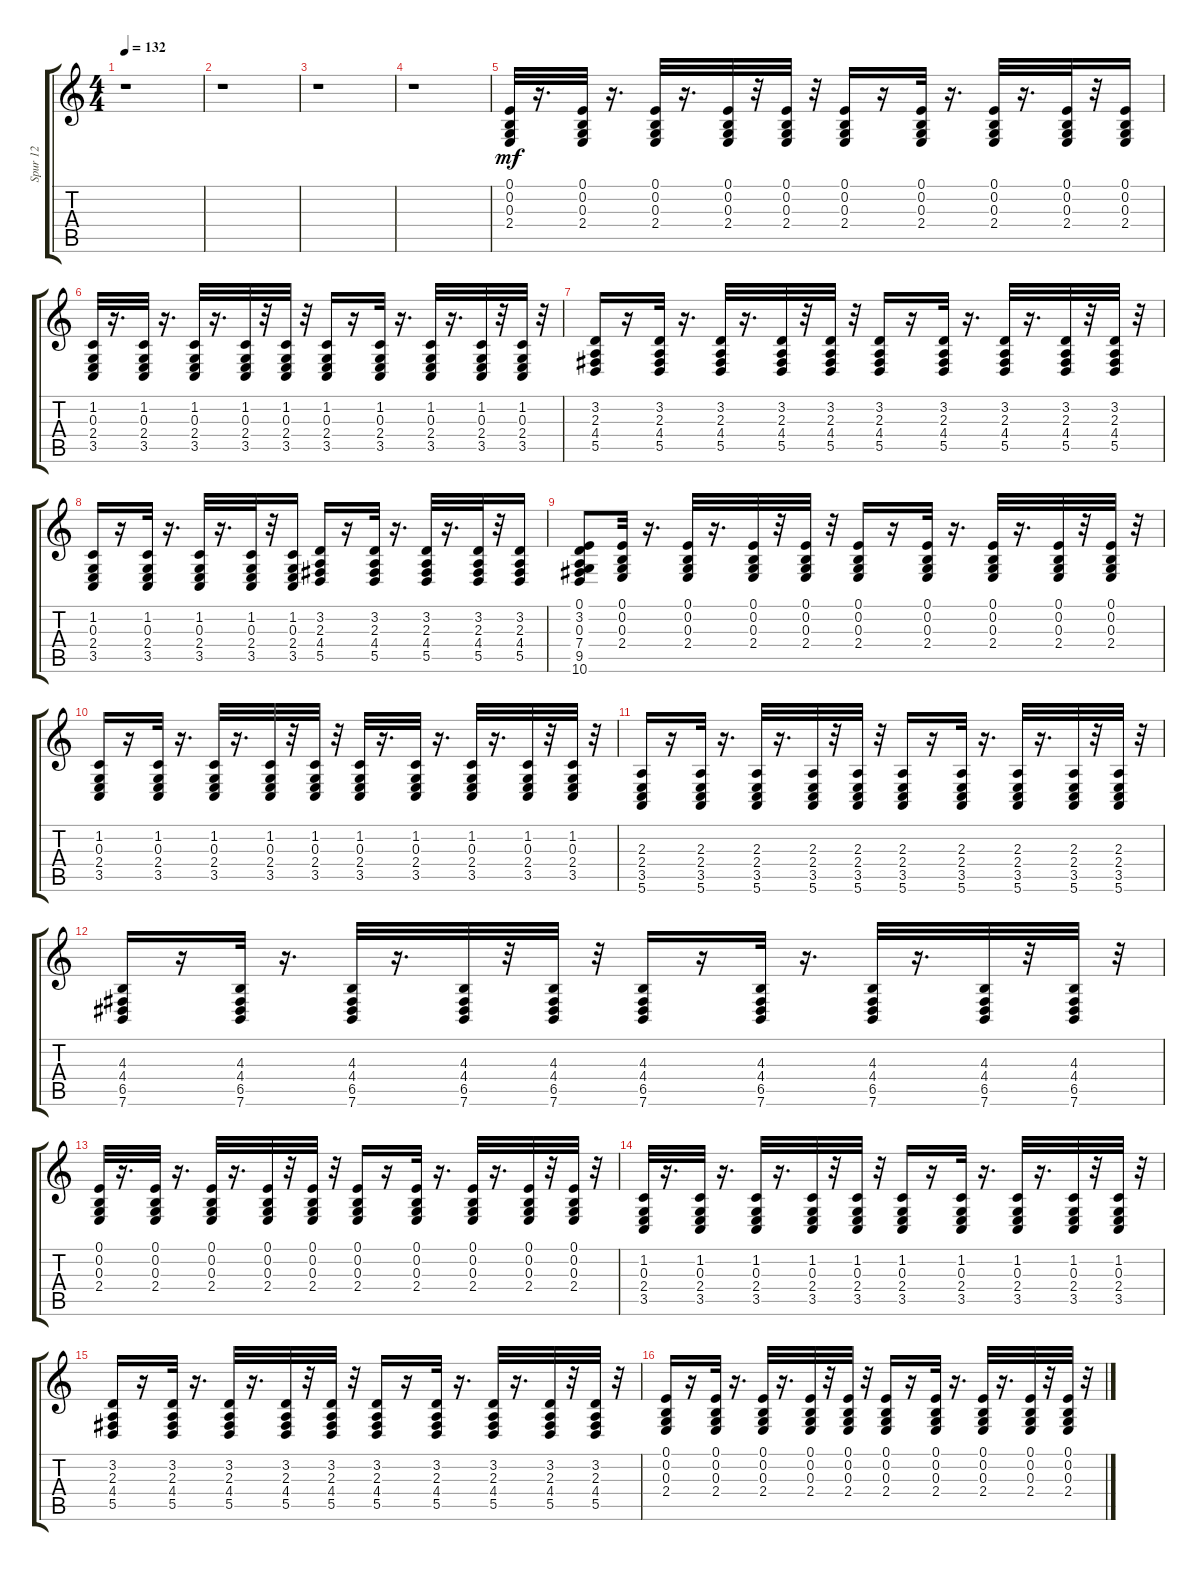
\track ("Spur 12" "Spur 12") {instrument lead2sawtooth}
\staff {score tabs}
\tuning (E4 B3 G3 D3 A2 E2) {hide}
\ts (4 4)
\tempo 132
\clef g2
\ks c
r.1{dy mf} |
r.1 |
r.1 |
r.1 |
(0.1 0.2 0.3 2.4).32 r.16{d} (0.1 0.2 0.3 2.4).32 r.16{d} (0.1 0.2 0.3 2.4).32 r.16{d} (0.1 0.2 0.3 2.4).32 r.32 (0.1 0.2 0.3 2.4).32 r.32 (0.1 0.2 0.3 2.4).16 r.16 (0.1 0.2 0.3 2.4).32 r.16{d} (0.1 0.2 0.3 2.4).32 r.16{d} (0.1 0.2 0.3 2.4).32 r.32 (0.1 0.2 0.3 2.4).16 |
(1.2 0.3 2.4 3.5).32 r.16{d} (1.2 0.3 2.4 3.5).32 r.16{d} (1.2 0.3 2.4 3.5).32 r.16{d} (1.2 0.3 2.4 3.5).32 r.32 (1.2 0.3 2.4 3.5).32 r.32 (1.2 0.3 2.4 3.5).16 r.16 (1.2 0.3 2.4 3.5).32 r.16{d} (1.2 0.3 2.4 3.5).32 r.16{d} (1.2 0.3 2.4 3.5).32 r.32 (1.2 0.3 2.4 3.5).32 r.32 |
(3.2 2.3 4.4 5.5).16 r.16 (3.2 2.3 4.4 5.5).32 r.16{d} (3.2 2.3 4.4 5.5).32 r.16{d} (3.2 2.3 4.4 5.5).32 r.32 (3.2 2.3 4.4 5.5).32 r.32 (3.2 2.3 4.4 5.5).16 r.16 (3.2 2.3 4.4 5.5).32 r.16{d} (3.2 2.3 4.4 5.5).32 r.16{d} (3.2 2.3 4.4 5.5).32 r.32 (3.2 2.3 4.4 5.5).32 r.32 |
(1.2 0.3 2.4 3.5).16 r.16 (1.2 0.3 2.4 3.5).32 r.16{d} (1.2 0.3 2.4 3.5).32 r.16{d} (1.2 0.3 2.4 3.5).32 r.32 (1.2 0.3 2.4 3.5).16 (3.2 2.3 4.4 5.5).16 r.16 (3.2 2.3 4.4 5.5).32 r.16{d} (3.2 2.3 4.4 5.5).32 r.16{d} (3.2 2.3 4.4 5.5).32 r.32 (3.2 2.3 4.4 5.5).16 |
(0.1 3.2 0.3 7.4 9.5 10.6).8 (0.1 0.2 0.3 2.4).32 r.16{d} (0.1 0.2 0.3 2.4).32 r.16{d} (0.1 0.2 0.3 2.4).32 r.32 (0.1 0.2 0.3 2.4).32 r.32 (0.1 0.2 0.3 2.4).16 r.16 (0.1 0.2 0.3 2.4).32 r.16{d} (0.1 0.2 0.3 2.4).32 r.16{d} (0.1 0.2 0.3 2.4).32 r.32 (0.1 0.2 0.3 2.4).32 r.32 |
(1.2 0.3 2.4 3.5).16 r.16 (1.2 0.3 2.4 3.5).32 r.16{d} (1.2 0.3 2.4 3.5).32 r.16{d} (1.2 0.3 2.4 3.5).32 r.32 (1.2 0.3 2.4 3.5).32 r.32 (1.2 0.3 2.4 3.5).32 r.16{d} (1.2 0.3 2.4 3.5).32 r.16{d} (1.2 0.3 2.4 3.5).32 r.16{d} (1.2 0.3 2.4 3.5).32 r.32 (1.2 0.3 2.4 3.5).32 r.32 |
(2.3 2.4 3.5 5.6).16 r.16 (2.3 2.4 3.5 5.6).32 r.16{d} (2.3 2.4 3.5 5.6).32 r.16{d} (2.3 2.4 3.5 5.6).32 r.32 (2.3 2.4 3.5 5.6).32 r.32 (2.3 2.4 3.5 5.6).16 r.16 (2.3 2.4 3.5 5.6).32 r.16{d} (2.3 2.4 3.5 5.6).32 r.16{d} (2.3 2.4 3.5 5.6).32 r.32 (2.3 2.4 3.5 5.6).32 r.32 |
(4.3 4.4 6.5 7.6).16 r.16 (4.3 4.4 6.5 7.6).32 r.16{d} (4.3 4.4 6.5 7.6).32 r.16{d} (4.3 4.4 6.5 7.6).32 r.32 (4.3 4.4 6.5 7.6).32 r.32 (4.3 4.4 6.5 7.6).16 r.16 (4.3 4.4 6.5 7.6).32 r.16{d} (4.3 4.4 6.5 7.6).32 r.16{d} (4.3 4.4 6.5 7.6).32 r.32 (4.3 4.4 6.5 7.6).32 r.32 |
(0.1 0.2 0.3 2.4).32 r.16{d} (0.1 0.2 0.3 2.4).32 r.16{d} (0.1 0.2 0.3 2.4).32 r.16{d} (0.1 0.2 0.3 2.4).32 r.32 (0.1 0.2 0.3 2.4).32 r.32 (0.1 0.2 0.3 2.4).16 r.16 (0.1 0.2 0.3 2.4).32 r.16{d} (0.1 0.2 0.3 2.4).32 r.16{d} (0.1 0.2 0.3 2.4).32 r.32 (0.1 0.2 0.3 2.4).32 r.32 |
(1.2 0.3 2.4 3.5).32 r.16{d} (1.2 0.3 2.4 3.5).32 r.16{d} (1.2 0.3 2.4 3.5).32 r.16{d} (1.2 0.3 2.4 3.5).32 r.32 (1.2 0.3 2.4 3.5).32 r.32 (1.2 0.3 2.4 3.5).16 r.16 (1.2 0.3 2.4 3.5).32 r.16{d} (1.2 0.3 2.4 3.5).32 r.16{d} (1.2 0.3 2.4 3.5).32 r.32 (1.2 0.3 2.4 3.5).32 r.32 |
(3.2 2.3 4.4 5.5).16 r.16 (3.2 2.3 4.4 5.5).32 r.16{d} (3.2 2.3 4.4 5.5).32 r.16{d} (3.2 2.3 4.4 5.5).32 r.32 (3.2 2.3 4.4 5.5).32 r.32 (3.2 2.3 4.4 5.5).16 r.16 (3.2 2.3 4.4 5.5).32 r.16{d} (3.2 2.3 4.4 5.5).32 r.16{d} (3.2 2.3 4.4 5.5).32 r.32 (3.2 2.3 4.4 5.5).32 r.32 |
(0.1 0.2 0.3 2.4).16 r.16 (0.1 0.2 0.3 2.4).32 r.16{d} (0.1 0.2 0.3 2.4).32 r.16{d} (0.1 0.2 0.3 2.4).32 r.32 (0.1 0.2 0.3 2.4).32 r.32 (0.1 0.2 0.3 2.4).16 r.16 (0.1 0.2 0.3 2.4).32 r.16{d} (0.1 0.2 0.3 2.4).32 r.16{d} (0.1 0.2 0.3 2.4).32 r.32 (0.1 0.2 0.3 2.4).32 r.32
